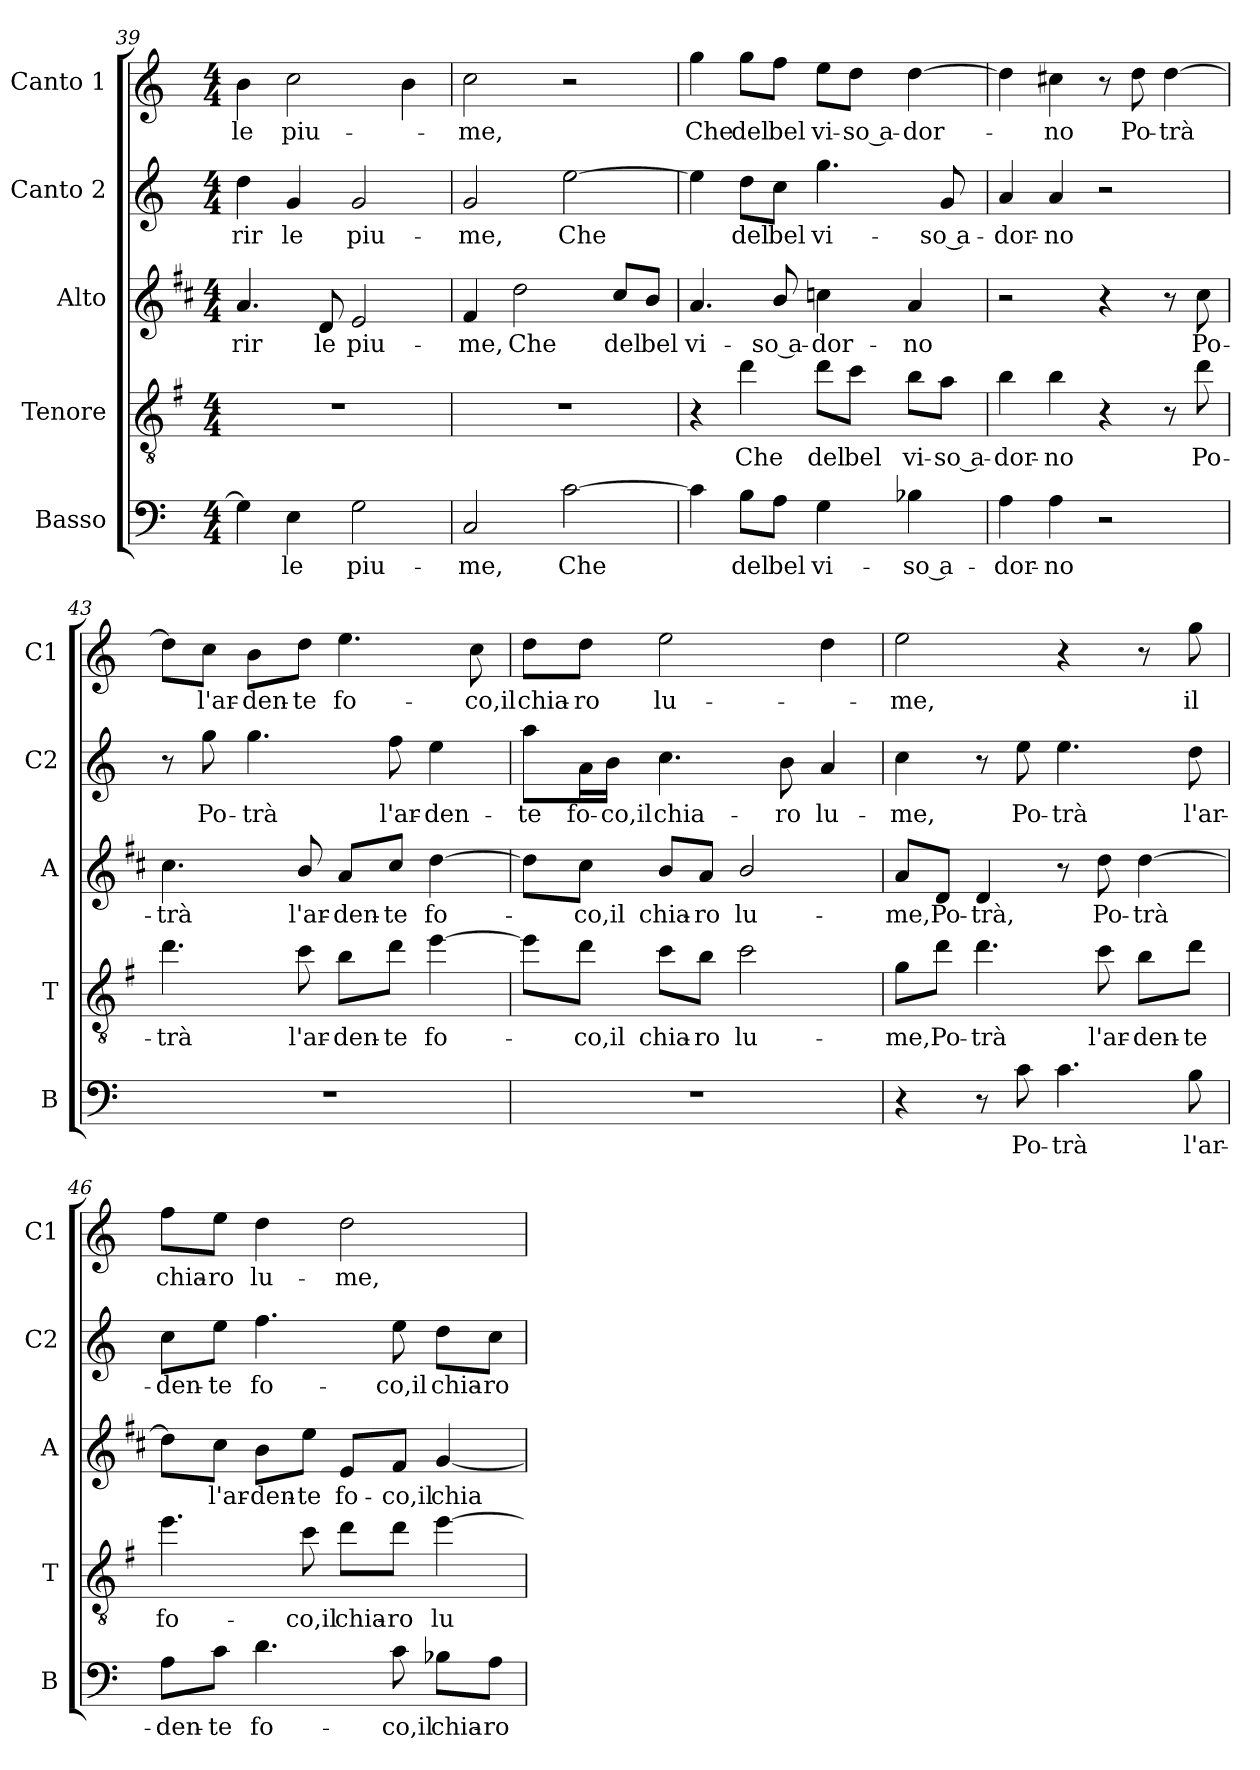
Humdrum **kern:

**kern	**text	**kern	**text	**kern	**text	**kern	**text	**kern	**text
*part5	*part5	*part4	*part4	*part3	*part3	*part2	*part2	*part1	*part1
*staff5	*staff5	*staff4	*staff4	*staff3	*staff3	*staff2	*staff2	*staff1	*staff1
*I"Basso	*	*I"Tenore	*	*I"Alto	*	*I"Canto 2	*	*I"Canto 1	*
*I'B	*	*I'T	*	*I'A	*	*I'C2	*	*I'C1	*
!!LO:LB:g=z
*clefF4	*	*clefGv2	*	*clefG2	*	*clefG2	*	*clefG2	*
*	*	*ITrd4c7	*	*ITrd1c2	*	*	*	*	*
*k[]	*	*k[]	*	*k[]	*	*k[]	*	*k[]	*
*C:	*	*C:	*	*C:	*	*C:	*	*C:	*
*M4/4	*	*M4/4	*	*M4/4	*	*M4/4	*	*M4/4	*
=39	=39	=39	=39	=39	=39	=39	=39	=39	=39
!	!	!	!	!	!LO:LY:b	!	!LO:LY:b	!	!LO:LY:b
4G\]	.	1r	.	4.g/	-rir	4dd\	-rir	4b\	le
!	!LO:LY:b	!	!	!	!	!	!LO:LY:b	!	!LO:LY:b
4E\	le	.	.	.	.	4g/	le	2cc\	piu-
!	!	!	!	!	!LO:LY:b	!	!	!	!
.	.	.	.	8c/	le	.	.	.	.
!	!LO:LY:b	!	!	!	!LO:LY:b	!	!LO:LY:b	!	!
2G\	piu-	.	.	2d/	piu-	2g/	piu-	.	.
.	.	.	.	.	.	.	.	4b\	.
=40	=40	=40	=40	=40	=40	=40	=40	=40	=40
!	!LO:LY:b	!	!	!	!LO:LY:b	!	!LO:LY:b	!	!LO:LY:b
2C/	-me,	1r	.	4e/	-me,	2g/	-me,	2cc\	-me,
!	!	!	!	!	!LO:LY:b	!	!	!	!
.	.	.	.	2cc\	Che	.	.	.	.
!	!LO:LY:b	!	!	!	!	!	!LO:LY:b	!	!
[2c\	Che	.	.	.	.	[2ee\	Che	2r	.
!	!	!	!	!	!LO:LY:b	!	!	!	!
.	.	.	.	8b/L	del	.	.	.	.
!	!	!	!	!	!LO:LY:b	!	!	!	!
.	.	.	.	8a/J	bel	.	.	.	.
=41	=41	=41	=41	=41	=41	=41	=41	=41	=41
!	!	!	!	!	!LO:LY:b	!	!	!	!LO:LY:b
4c\]	.	4r	.	4.g/	vi-	4ee\]	.	4gg\	Che
!	!LO:LY:b	!	!LO:LY:b	!	!	!	!LO:LY:b	!	!LO:LY:b
8B\L	del	4g\	Che	.	.	8dd\L	del	8gg\L	del
!	!LO:LY:b	!	!	!	!LO:LY:b	!	!LO:LY:b	!	!LO:LY:b
8A\J	bel	.	.	8a/	-so a-	8cc\J	bel	8ff\J	bel
!	!LO:LY:b	!	!LO:LY:b	!	!LO:LY:b	!	!LO:LY:b	!	!LO:LY:b
4G\	vi-	8g\L	del	4b-X\	-dor-	4.gg\	vi-	8ee\L	vi-
!	!	!	!LO:LY:b	!	!	!	!	!	!LO:LY:b
.	.	8f\J	bel	.	.	.	.	8dd\J	-so a-
!	!LO:LY:b	!	!LO:LY:b	!	!LO:LY:b	!	!	!	!LO:LY:b
4B-X\	-so a-	8e\L	vi-	4g/	-no	.	.	[4dd\	-dor-
!	!	!	!LO:LY:b	!	!	!	!LO:LY:b	!	!
.	.	8d\J	-so a-	.	.	8g/	-so a-	.	.
=42	=42	=42	=42	=42	=42	=42	=42	=42	=42
!	!LO:LY:b	!	!LO:LY:b	!	!	!	!LO:LY:b	!	!
4A\	-dor-	4e\	-dor-	2r	.	4a/	-dor-	4dd\]	.
!	!LO:LY:b	!	!LO:LY:b	!	!	!	!LO:LY:b	!	!LO:LY:b
4A\	-no	4e\	-no	.	.	4a/	-no	4cc#X\	-no
2r	.	4r	.	4r	.	2r	.	8r	.
!	!	!	!	!	!	!	!	!	!LO:LY:b
.	.	.	.	.	.	.	.	8dd\	Po-
!	!	!	!	!	!	!	!	!	!LO:LY:b
.	.	8r	.	8r	.	.	.	[4dd\	-trà
!	!	!	!LO:LY:b	!	!LO:LY:b	!	!	!	!
.	.	8g\	Po-	8b\	Po-	.	.	.	.
=43	=43	=43	=43	=43	=43	=43	=43	=43	=43
!	!	!	!LO:LY:b	!	!LO:LY:b	!	!	!	!
1r	.	4.g\	-trà	4.b\	-trà	8r	.	8dd\L]	.
!	!	!	!	!	!	!	!LO:LY:b	!	!LO:LY:b
.	.	.	.	.	.	8gg\	Po-	8cc\J	l'ar-
!	!	!	!	!	!	!	!LO:LY:b	!	!LO:LY:b
.	.	.	.	.	.	4.gg\	-trà	8b\L	-den-
!	!	!	!LO:LY:b	!	!LO:LY:b	!	!	!	!LO:LY:b
.	.	8f\	l'ar-	8a/	l'ar-	.	.	8dd\J	-te
!	!	!	!LO:LY:b	!	!LO:LY:b	!	!	!	!LO:LY:b
.	.	8e\L	-den-	8g/L	-den-	.	.	4.ee\	fo-
!	!	!	!LO:LY:b	!	!LO:LY:b	!	!LO:LY:b	!	!
.	.	8g\J	-te	8b/J	-te	8ff\	l'ar-	.	.
!	!	!	!LO:LY:b	!	!LO:LY:b	!	!LO:LY:b	!	!
.	.	[4a\	fo-	[4cc\	fo-	4ee\	-den-	.	.
!	!	!	!	!	!	!	!	!	!LO:LY:b
.	.	.	.	.	.	.	.	8cc\	-co,il
!!LO:LB:g=z
=44	=44	=44	=44	=44	=44	=44	=44	=44	=44
!	!	!	!	!	!	!	!LO:LY:b	!	!LO:LY:b
1r	.	8a\L]	.	8cc\L]	.	8aa\L	-te	8dd\L	chia-
!	!	!	!LO:LY:b	!	!LO:LY:b	!	!LO:LY:b	!	!LO:LY:b
.	.	8g\J	-co,il	8b\J	-co,il	16a\L	fo-	8dd\J	-ro
!	!	!	!	!	!	!	!LO:LY:b	!	!
.	.	.	.	.	.	16b\JJ	-co,il	.	.
!	!	!	!LO:LY:b	!	!LO:LY:b	!	!LO:LY:b	!	!LO:LY:b
.	.	8f\L	chia-	8a/L	chia-	4.cc\	chia-	2ee\	lu-
!	!	!	!LO:LY:b	!	!LO:LY:b	!	!	!	!
.	.	8e\J	-ro	8g/J	-ro	.	.	.	.
!	!	!	!LO:LY:b	!	!LO:LY:b	!	!	!	!
.	.	2f\	lu-	2a/	lu-	.	.	.	.
!	!	!	!	!	!	!	!LO:LY:b	!	!
.	.	.	.	.	.	8b\	-ro	.	.
!	!	!	!	!	!	!	!LO:LY:b	!	!
.	.	.	.	.	.	4a/	lu-	4dd\	.
=45	=45	=45	=45	=45	=45	=45	=45	=45	=45
!	!	!	!LO:LY:b	!	!LO:LY:b	!	!LO:LY:b	!	!LO:LY:b
4r	.	8c\L	-me,	8g/L	-me,	4cc\	-me,	2ee\	-me,
!	!	!	!LO:LY:b	!	!LO:LY:b	!	!	!	!
.	.	8g\J	Po-	8c/J	Po-	.	.	.	.
!	!	!	!LO:LY:b	!	!LO:LY:b	!	!	!	!
8r	.	4.g\	-trà	4c/	-trà,	8r	.	.	.
!	!LO:LY:b	!	!	!	!	!	!LO:LY:b	!	!
8c\	Po-	.	.	.	.	8ee\	Po-	.	.
!	!LO:LY:b	!	!	!	!	!	!LO:LY:b	!	!
4.c\	-trà	.	.	8r	.	4.ee\	-trà	4r	.
!	!	!	!LO:LY:b	!	!LO:LY:b	!	!	!	!
.	.	8f\	l'ar-	8cc\	Po-	.	.	.	.
!	!	!	!LO:LY:b	!	!LO:LY:b	!	!	!	!
.	.	8e\L	-den-	[4cc\	-trà	.	.	8r	.
!	!LO:LY:b	!	!LO:LY:b	!	!	!	!LO:LY:b	!	!LO:LY:b
8B\	l'ar-	8g\J	-te	.	.	8dd\	l'ar-	8gg\	il
=46	=46	=46	=46	=46	=46	=46	=46	=46	=46
!	!LO:LY:b	!	!LO:LY:b	!	!	!	!LO:LY:b	!	!LO:LY:b
8A\L	-den-	4.a\	fo-	8cc\L]	.	8cc\L	-den-	8ff\L	chia-
!	!LO:LY:b	!	!	!	!LO:LY:b	!	!LO:LY:b	!	!LO:LY:b
8c\J	-te	.	.	8b\J	l'ar-	8ee\J	-te	8ee\J	-ro
!	!LO:LY:b	!	!	!	!LO:LY:b	!	!LO:LY:b	!	!LO:LY:b
4.d\	fo-	.	.	8a\L	-den-	4.ff\	fo-	4dd\	lu-
!	!	!	!LO:LY:b	!	!LO:LY:b	!	!	!	!
.	.	8f\	-co,il	8dd\J	-te	.	.	.	.
!	!	!	!LO:LY:b	!	!LO:LY:b	!	!	!	!LO:LY:b
.	.	8g\L	chia-	8d/L	fo-	.	.	2dd\	-me,
!	!LO:LY:b	!	!LO:LY:b	!	!LO:LY:b	!	!LO:LY:b	!	!
8c\	-co,il	8g\J	-ro	8e/J	-co,il	8ee\	-co,il	.	.
!	!LO:LY:b	!	!LO:LY:b	!	!LO:LY:b	!	!LO:LY:b	!	!
8B-X\L	chia-	[4a\	lu-	[4f/	chia-	8dd\L	chia-	.	.
!	!LO:LY:b	!	!	!	!	!	!LO:LY:b	!	!
8A\J	-ro	.	.	.	.	8cc\J	-ro	.	.
=	=	=	=	=	=	=	=	=	=
*-	*-	*-	*-	*-	*-	*-	*-	*-	*-
